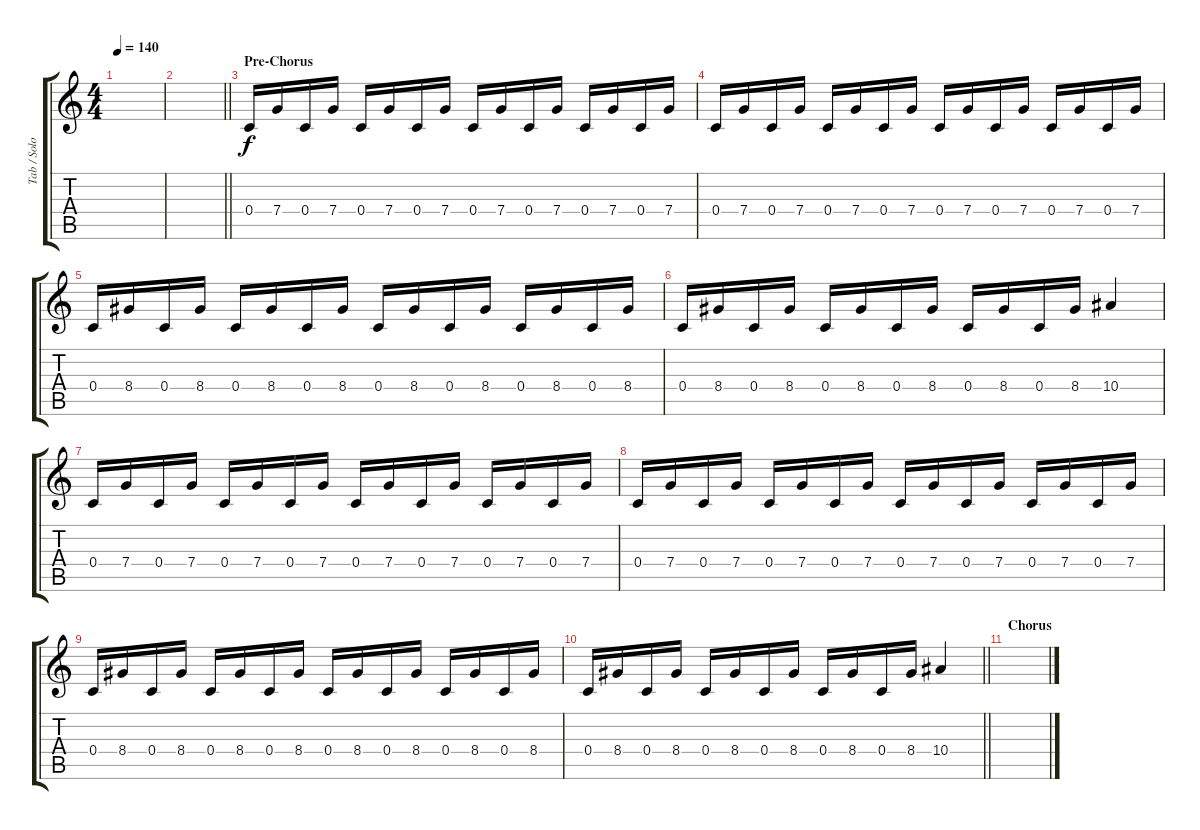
\track ("Tab / Solo Guitar" "Tab / Solo") {instrument distortionguitar}
\staff {score tabs}
\tuning (D4 A3 F3 C3 G2 C2) {hide}
\ts (4 4)
\tempo 140
\clef g2
\ks c
|
\barLineRight lightlight
|
\section ("" "Pre-Chorus")
0.4.16 7.4.16 0.4.16 7.4.16 0.4.16 7.4.16 0.4.16 7.4.16 0.4.16 7.4.16 0.4.16 7.4.16 0.4.16 7.4.16 0.4.16 7.4.16 |
0.4.16 7.4.16 0.4.16 7.4.16 0.4.16 7.4.16 0.4.16 7.4.16 0.4.16 7.4.16 0.4.16 7.4.16 0.4.16 7.4.16 0.4.16 7.4.16 |
0.4.16 8.4.16 0.4.16 8.4.16 0.4.16 8.4.16 0.4.16 8.4.16 0.4.16 8.4.16 0.4.16 8.4.16 0.4.16 8.4.16 0.4.16 8.4.16 |
0.4.16 8.4.16 0.4.16 8.4.16 0.4.16 8.4.16 0.4.16 8.4.16 0.4.16 8.4.16 0.4.16 8.4.16 10.4.4 |
0.4.16 7.4.16 0.4.16 7.4.16 0.4.16 7.4.16 0.4.16 7.4.16 0.4.16 7.4.16 0.4.16 7.4.16 0.4.16 7.4.16 0.4.16 7.4.16 |
0.4.16 7.4.16 0.4.16 7.4.16 0.4.16 7.4.16 0.4.16 7.4.16 0.4.16 7.4.16 0.4.16 7.4.16 0.4.16 7.4.16 0.4.16 7.4.16 |
0.4.16 8.4.16 0.4.16 8.4.16 0.4.16 8.4.16 0.4.16 8.4.16 0.4.16 8.4.16 0.4.16 8.4.16 0.4.16 8.4.16 0.4.16 8.4.16 |
\barLineRight lightlight
0.4.16 8.4.16 0.4.16 8.4.16 0.4.16 8.4.16 0.4.16 8.4.16 0.4.16 8.4.16 0.4.16 8.4.16 10.4.4 |
\section ("" "Chorus")
